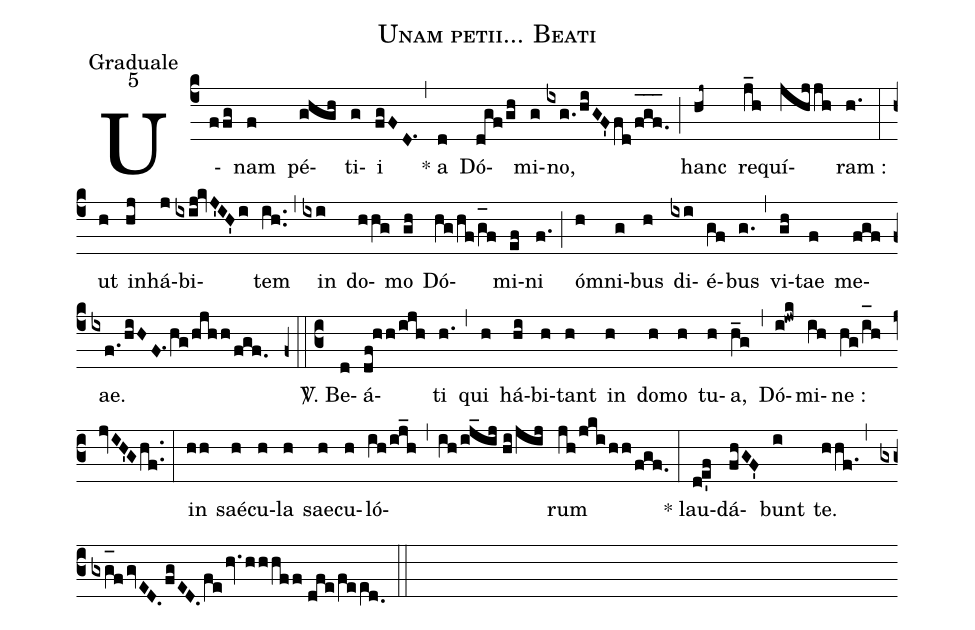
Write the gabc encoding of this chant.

name:Unam petii... Beati;
office-part:Graduale;
mode:5;
%%
(c4) U(ffg)nam(f) pé(ghgh)ti(g)i(fgFD.1) (,) * a(d) Dó(dgf/gh)mi(g)no,(ixg./hiGF'fd/f_[oh:h]g_[oh:h]f._[oh:h]) (;) hanc(hj~) re(j_h)quí(jhjjh)ram :(h.) (:) ut(h) in(hj)há(j)bi(ixij!kvJ'IH'i)tem(ih..) (,) in(ixi) do(hhg)mo(gh) Dó(hg/hf/g_[oh:h]f)mi(ef)ni(f.) (;) ó(h)mni(g)bus(h) di(ixi)é(gf)bus(g.) (,) vi(gh)tae(f) me(fgf)ae.(ixf./hiHF.1hg/hjhh/fgf.) (z0::c3)
<sp>V/</sp>. Be(d)á(df!hh/ijh)ti(h.) (,) qui(h) há(hi)bi(h)tant(h) in(h) do(h)mo(h) tu(h)a,(h_g) (,) Dó(i!jwk)mi(ih)ne :(hg/i_[oh:h]h//jvIH'Ghf..) (:) in(hh) saé(h)cu(h)la(h) sae(h)cu(h)ló(ih/ij_h)(,)(ih/ij_ij//hi/jij)rum(jh/jkihh/fgf.) (:) * lau(de'f)dá(fhGF')bunt(i) te.(hhf.) (,) (gxg_[oh:h]fgvED.fgED.fehv.hhhff//dfe/fee[ll:1]d.0) (::)
